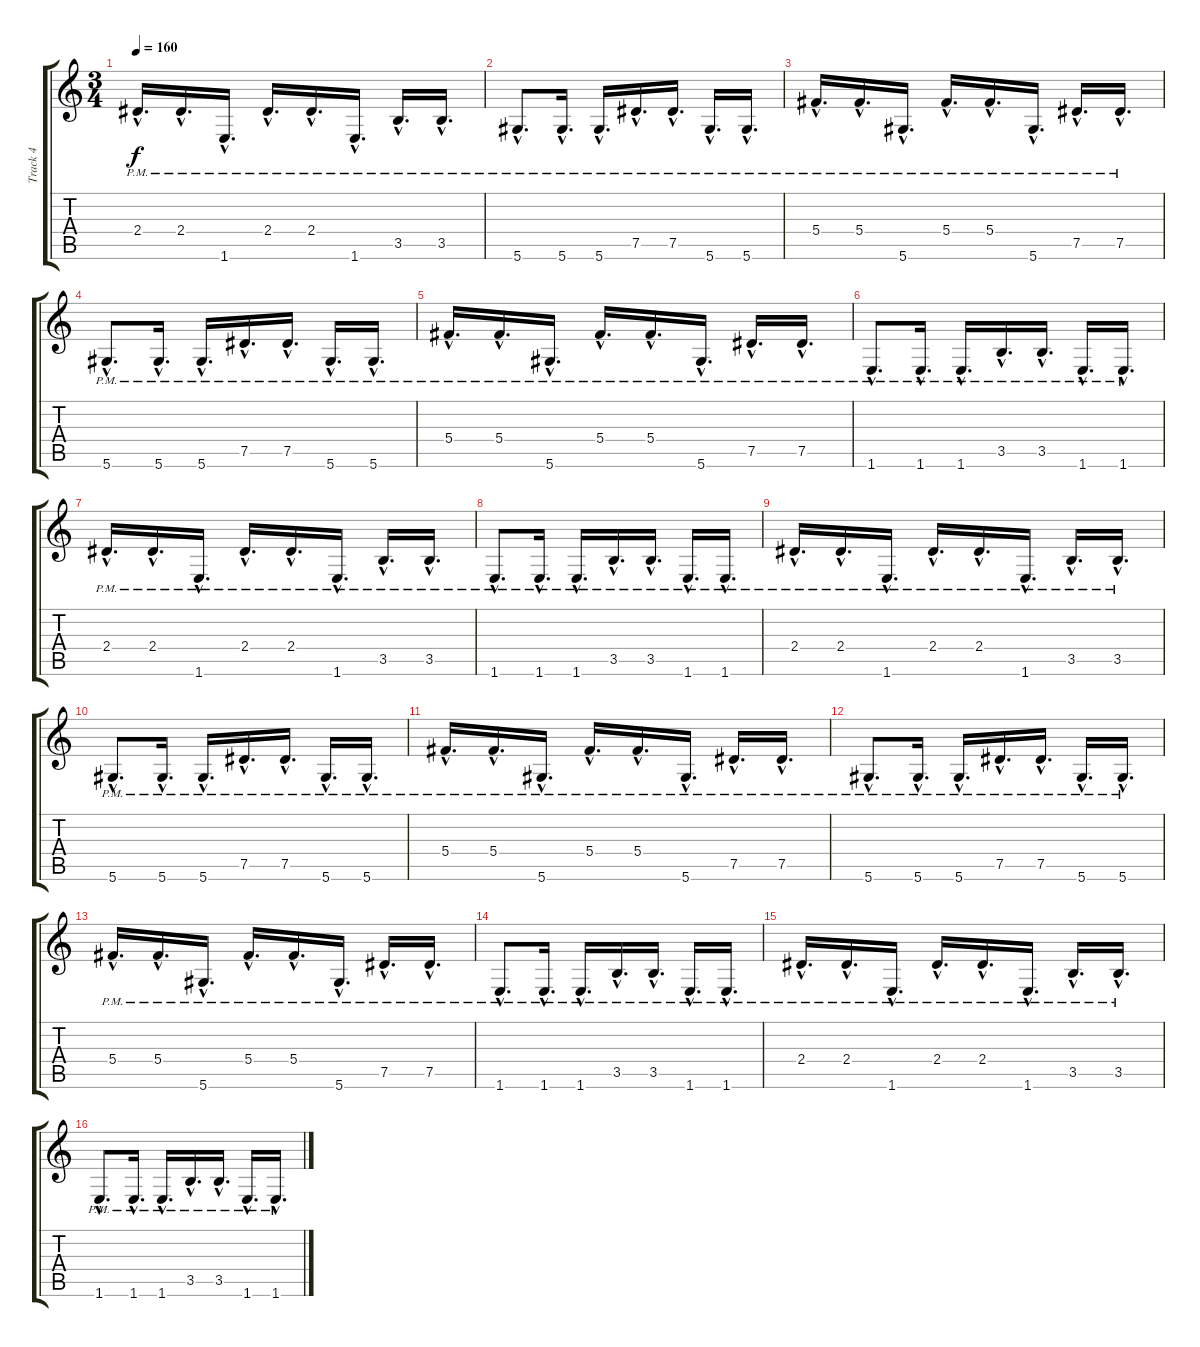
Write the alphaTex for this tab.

\track ("Track 4" "Track 4") {instrument electricguitarmuted}
\staff {score tabs}
\tuning (Eb4 Bb3 Gb3 Db3 Ab2 Eb2) {hide}
\ts (3 4)
\tempo 160
\clef g2
\ks c
2.4{hac pm}.16{d dy f} 2.4{hac pm}.16{d} 1.6{hac pm}.16{d} 2.4{hac pm}.16{d} 2.4{hac pm}.16{d} 1.6{hac pm}.16{d} 3.5{hac pm}.16{d} 3.5{hac pm}.16{d} |
5.6{hac pm}.8{d} 5.6{hac pm}.16{d} 5.6{hac pm}.16{d} 7.5{hac pm}.16{d} 7.5{hac pm}.16{d} 5.6{hac pm}.16{d} 5.6{hac pm}.16{d} |
5.4{hac pm}.16{d} 5.4{hac pm}.16{d} 5.6{hac pm}.16{d} 5.4{hac pm}.16{d} 5.4{hac pm}.16{d} 5.6{hac pm}.16{d} 7.5{hac pm}.16{d} 7.5{hac pm}.16{d} |
5.6{hac pm}.8{d} 5.6{hac pm}.16{d} 5.6{hac pm}.16{d} 7.5{hac pm}.16{d} 7.5{hac pm}.16{d} 5.6{hac pm}.16{d} 5.6{hac pm}.16{d} |
5.4{hac pm}.16{d} 5.4{hac pm}.16{d} 5.6{hac pm}.16{d} 5.4{hac pm}.16{d} 5.4{hac pm}.16{d} 5.6{hac pm}.16{d} 7.5{hac pm}.16{d} 7.5{hac pm}.16{d} |
1.6{hac pm}.8{d} 1.6{hac pm}.16{d} 1.6{hac pm}.16{d} 3.5{hac pm}.16{d} 3.5{hac pm}.16{d} 1.6{hac pm}.16{d} 1.6{hac pm}.16{d} |
2.4{hac pm}.16{d} 2.4{hac pm}.16{d} 1.6{hac pm}.16{d} 2.4{hac pm}.16{d} 2.4{hac pm}.16{d} 1.6{hac pm}.16{d} 3.5{hac pm}.16{d} 3.5{hac pm}.16{d} |
1.6{hac pm}.8{d} 1.6{hac pm}.16{d} 1.6{hac pm}.16{d} 3.5{hac pm}.16{d} 3.5{hac pm}.16{d} 1.6{hac pm}.16{d} 1.6{hac pm}.16{d} |
2.4{hac pm}.16{d} 2.4{hac pm}.16{d} 1.6{hac pm}.16{d} 2.4{hac pm}.16{d} 2.4{hac pm}.16{d} 1.6{hac pm}.16{d} 3.5{hac pm}.16{d} 3.5{hac pm}.16{d} |
5.6{hac pm}.8{d} 5.6{hac pm}.16{d} 5.6{hac pm}.16{d} 7.5{hac pm}.16{d} 7.5{hac pm}.16{d} 5.6{hac pm}.16{d} 5.6{hac pm}.16{d} |
5.4{hac pm}.16{d} 5.4{hac pm}.16{d} 5.6{hac pm}.16{d} 5.4{hac pm}.16{d} 5.4{hac pm}.16{d} 5.6{hac pm}.16{d} 7.5{hac pm}.16{d} 7.5{hac pm}.16{d} |
5.6{hac pm}.8{d} 5.6{hac pm}.16{d} 5.6{hac pm}.16{d} 7.5{hac pm}.16{d} 7.5{hac pm}.16{d} 5.6{hac pm}.16{d} 5.6{hac pm}.16{d} |
5.4{hac pm}.16{d} 5.4{hac pm}.16{d} 5.6{hac pm}.16{d} 5.4{hac pm}.16{d} 5.4{hac pm}.16{d} 5.6{hac pm}.16{d} 7.5{hac pm}.16{d} 7.5{hac pm}.16{d} |
1.6{hac pm}.8{d} 1.6{hac pm}.16{d} 1.6{hac pm}.16{d} 3.5{hac pm}.16{d} 3.5{hac pm}.16{d} 1.6{hac pm}.16{d} 1.6{hac pm}.16{d} |
2.4{hac pm}.16{d} 2.4{hac pm}.16{d} 1.6{hac pm}.16{d} 2.4{hac pm}.16{d} 2.4{hac pm}.16{d} 1.6{hac pm}.16{d} 3.5{hac pm}.16{d} 3.5{hac pm}.16{d} |
1.6{hac pm}.8{d} 1.6{hac pm}.16{d} 1.6{hac pm}.16{d} 3.5{hac pm}.16{d} 3.5{hac pm}.16{d} 1.6{hac pm}.16{d} 1.6{hac pm}.16{d}
